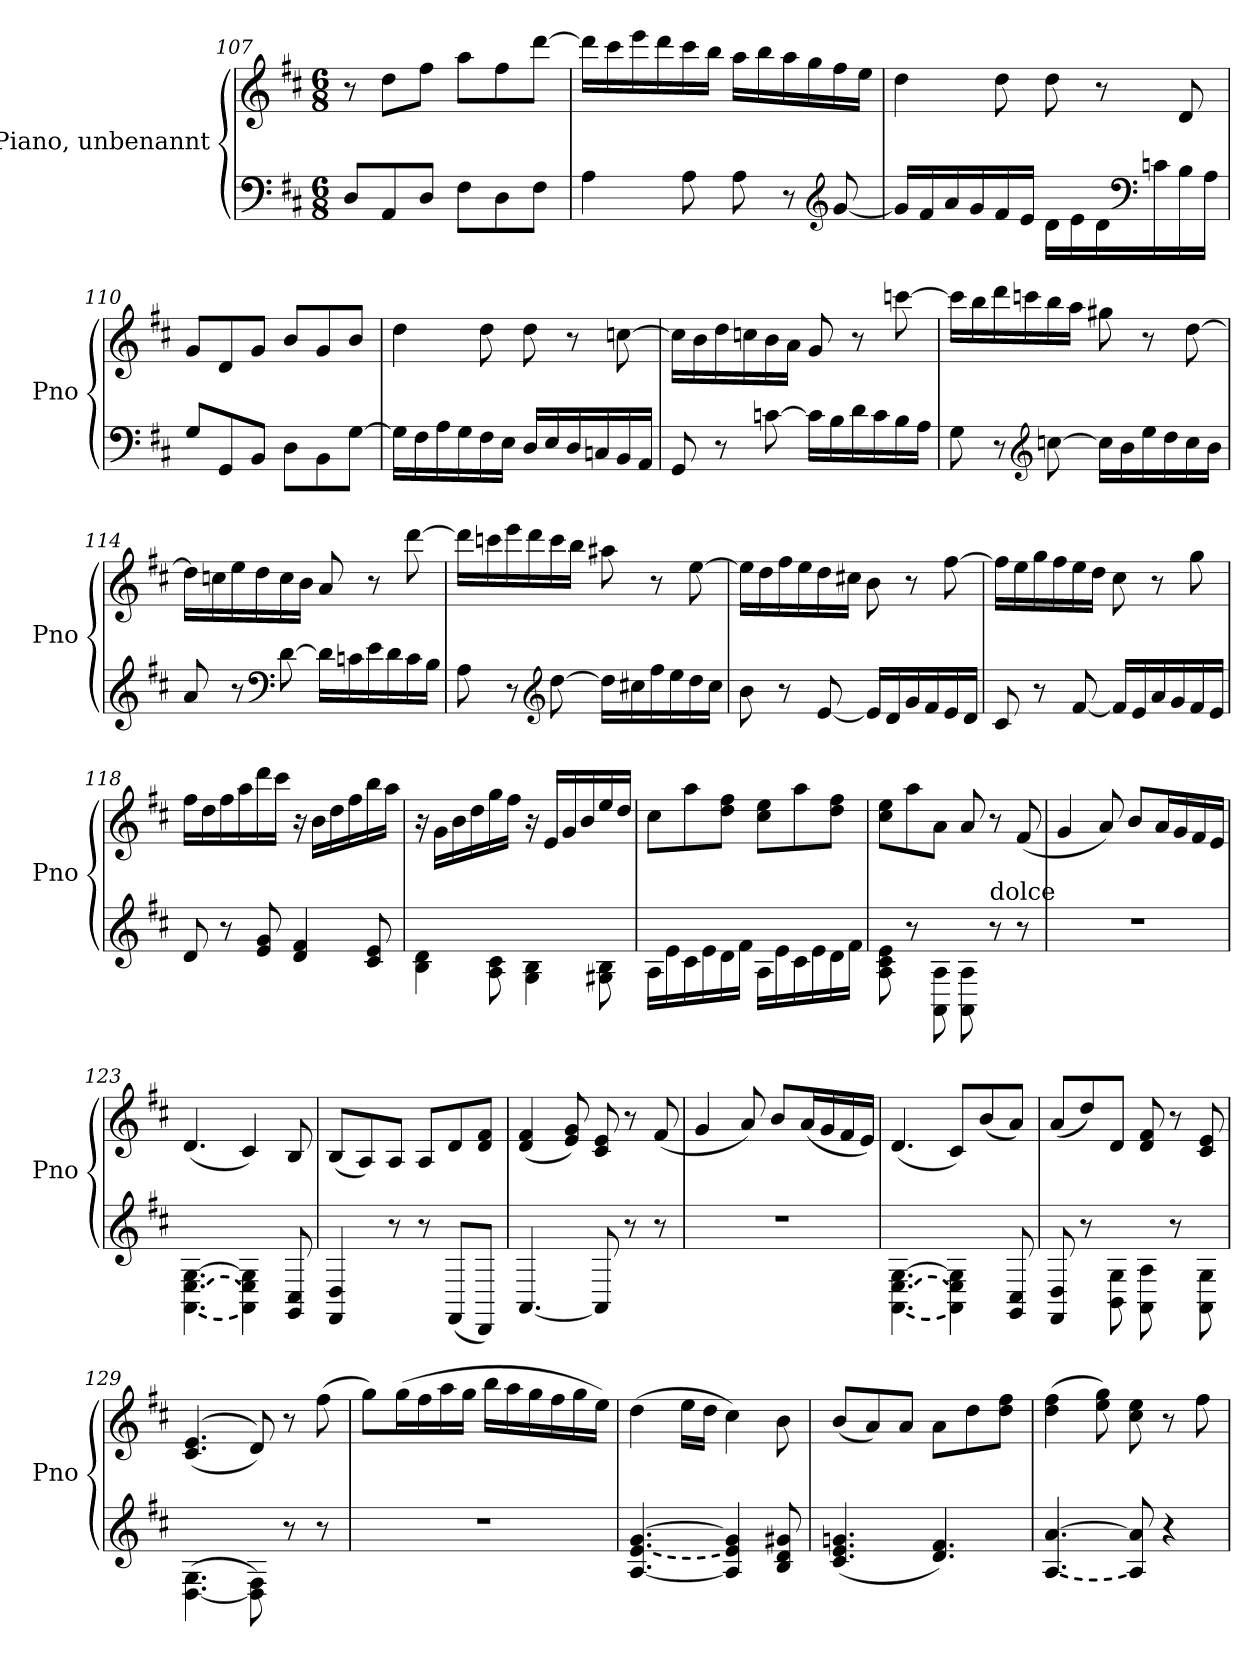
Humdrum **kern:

**kern	**kern
*part2	*part1
*staff2	*staff1
*I"Piano, unbenannt	*I"Piano, unbenannt
*I'Pno	*I'Pno
*clefF4	*clefG2
*k[f#c#]	*k[f#c#]
*M6/8	*M6/8
=107	=107
8D/L	8r
8AA/	8dd\L
8D/J	8ff#\J
8F#\L	8aa\L
8D\	8ff#\
8F#\J	[8ddd\J
=108	=108
4A\	16ddd\LL]
.	16ccc#\
.	16eee\
.	16ddd\
8A\	16ccc#\
.	16bb\JJ
8A\	16aa\LL
.	16bb\
8r	16aa\
.	16gg\
*clefG2	*
[8g/	16ff#\
.	16ee\JJ
=109	=109
16g/LL]	4dd\
16f#/	.
16a/	.
16g/	.
16f#/	8dd\
16e/JJ	.
16d\LL	8dd\
16e\	.
16d\	8r
*clefF4	*
16cn\	.
16B\	8d/
16A\JJ	.
=110	=110
8G/L	8g/L
8GG/	8d/
8BB/J	8g/J
8D\L	8b/L
8BB\	8g/
[8G\J	8b/J
=111	=111
16G\LL]	4dd\
16F#\	.
16A\	.
16G\	.
16F#\	8dd\
16E\JJ	.
16D/LL	8dd\
16E/	.
16D/	8r
16Cn/	.
16BB/	[8ccn\
16AA/JJ	.
=112	=112
8GG/	16cc\LL]
.	16b\
8r	16dd\
.	16ccn\
[8cn\	16b\
.	16a\JJ
16c\LL]	8g/
16B\	.
16d\	8r
16c\	.
16B\	[8cccn\
16A\JJ	.
=113	=113
8G\	16ccc\LL]
.	16bb\
8r	16ddd\
.	16cccn\
*clefG2	*
[8ccn\	16bb\
.	16aa\JJ
16cc\LL]	8gg#X\
16b\	.
16ee\	8r
16dd\	.
16cc\	[8dd\
16b\JJ	.
=114	=114
8a/	16dd\LL]
.	16ccn\
8r	16ee\
.	16dd\
*clefF4	*
[8d\	16cc\
.	16b\JJ
16d\LL]	8a/
16cn\	.
16e\	8r
16d\	.
16c\	[8ddd\
16B\JJ	.
=115	=115
8A\	16ddd\LL]
.	16cccn\
8r	16eee\
.	16ddd\
*clefG2	*
[8dd\	16ccc\
.	16bb\JJ
16dd\LL]	8aa#X\
16cc#X\	.
16ff#\	8r
16ee\	.
16dd\	[8ee\
16cc#\JJ	.
=116	=116
8b\	16ee\LL]
.	16dd\
8r	16ff#\
.	16ee\
[8e/	16dd\
.	16cc#X\JJ
16e/LL]	8b\
16d/	.
16g/	8r
16f#/	.
16e/	[8ff#\
16d/JJ	.
=117	=117
8c#/	16ff#\LL]
.	16ee\
8r	16gg\
.	16ff#\
[8f#/	16ee\
.	16dd\JJ
16f#/LL]	8cc#\
16e/	.
16a/	8r
16g/	.
16f#/	8gg\
16e/JJ	.
=118	=118
8d/	16ff#\LL
.	16dd\
8r	16ff#\
.	16aa\
8e/ 8g/	16ddd\
.	16ccc#\JJ
4d/ 4f#/	16r
.	16b\LL
.	16dd\
.	16ff#\
8c#/ 8e/	16bb\
.	16aa\JJ
=119	=119
4B\ 4d\	16r
.	16g\LL
.	16b\
.	16dd\
8A\ 8c#\	16gg\
.	16ff#\JJ
4G\ 4B\	16r
.	16e/LL
.	16g/
.	16b/
8G#X\ 8B\	16ee/
.	16dd/JJ
=120	=120
16A\LL	8cc#\L
16e\	.
16c#\	8aa\
16e\	.
16d\	8dd\ 8ff#\J
16f#\JJ	.
16A\LL	8cc#\ 8ee\L
16e\	.
16c#\	8aa\
16e\	.
16d\	8dd\ 8ff#\J
16f#\JJ	.
=121	=121
8A\ 8c#\ 8e\	8cc#\ 8ee\L
8r	8aa\
8AA\ 8A\	8a\J
8AA\ 8A\	8a/
!LO:TX:a:t=dolce	!
8r	8r
8r	(<8f#/
=122	=122
2.r	4g/
.	8a/)
.	8b/L
.	16a/L
.	16g/
.	16f#/
.	16e/JJ
=123	=123
!LO:T:n=1:dash	!
!LO:T:n=2:dash	!
[4.AA\ [4.E\ [4.G\	(<4.d/
4AA\] 4E\] 4G\]	4c#/)
8GG/ 8C#/	8B/
=124	=124
4FF#/ 4D/	(<8B/L
.	8A/)
8r	8A/J
8r	8A/L
(<8FF#/L	8d/
8DD/J)	8d/ 8f#/J
=125	=125
[4.AA/	(<4d/ 4f#/
.	8e/ 8g/)
8AA/]	8c#/ 8e/
8r	8r
8r	(<8f#/
=126	=126
2.r	4g/
.	8a/)
.	8b/L
.	(<16a/L
.	16g/
.	16f#/
.	16e/JJ)
=127	=127
!LO:T:n=1:dash	!
!LO:T:n=2:dash	!
[4.AA\ [4.E\ [4.G\	(<4.d/
4AA\] 4E\] 4G\]	8c#/L)
.	(<8b/
8GG/ 8C#/	8a/J)
=128	=128
8FF#/ 8D/	(<8a/L
8r	8dd/)
8BB\ 8G\	8d/J
8AA\ 8A\	8d/ 8f#/
8r	8r
8AA\ 8G\	8c#/ 8e/
=129	=129
(>[4.D\ 4.G\	(>(<4.c#/ 4.e/
8D\] 8F#\)	8d/))
8r	8r
8r	(>8ff#\
=130	=130
2.r	8gg\L)
.	(>16gg\L
.	16ff#\
.	16aa\
.	16gg\JJ
.	16bb\LL
.	16aa\
.	16gg\
.	16ff#\
.	16gg\
.	16ee\JJ)
=131	=131
!LO:T:n=2:dash	!
[4.A/ [4.e/ [4.g/	(>4dd\
.	16ee\LL
.	16dd\JJ
4A/] 4e/] 4g/]	4cc#\)
8B/ 8d/ 8g#X/	8b\
=132	=132
(<4.c#/ 4.e/ 4.gn/	(<8b/L
.	8a/)
.	8a/J
4.d/ 4.f#/)	8a\L
.	8dd\
.	8dd\ 8ff#\J
=133	=133
!LO:T:n=1:dash	!
[4.A/ [4.a/	(>4dd\ 4ff#\
.	8ee\ 8gg\)
8A/] 8a/]	8cc#\ 8ee\
4r	8r
.	8ff#\
=	=
*-	*-
